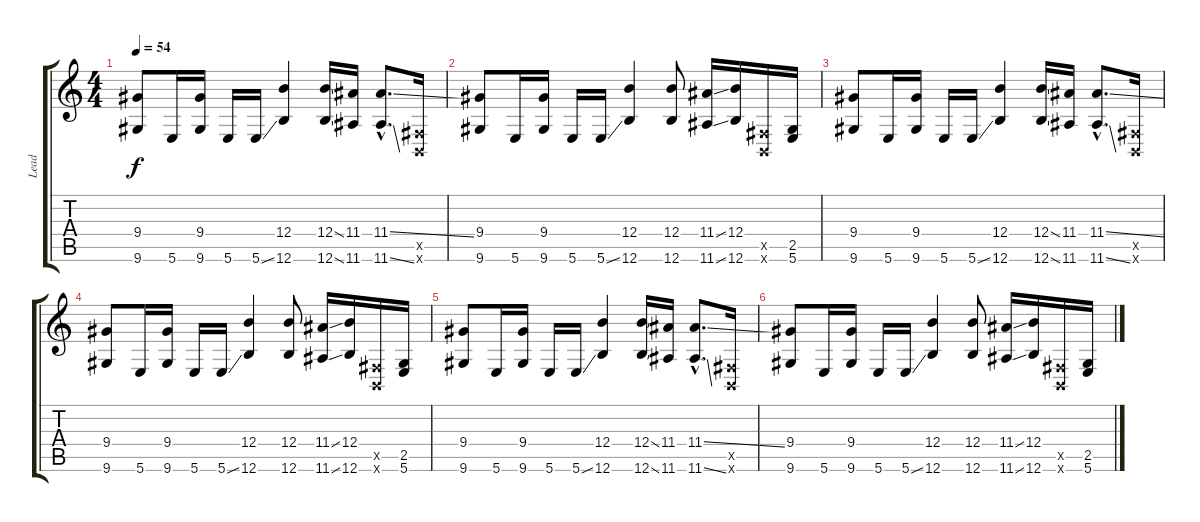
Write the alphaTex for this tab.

\track ("Lead" "Lead") {instrument distortionguitar}
\staff {score tabs}
\tuning (Db4 Ab3 E3 B2 Gb2 B1) {hide}
\ts (4 4)
\tempo 54
\clef g2
\ks c
(9.4 9.6).8{dy f} 5.6.16 (9.4 9.6).16 5.6.16 5.6{ss}.16 (12.4 12.6).4 (12.4{ss} 12.6{ss}).16 (11.4 11.6).16 (11.4{ss hac} 11.6{ss hac}).8{d} (0.5{x} 0.6{x}).16 |
(9.4 9.6).8 5.6.16 (9.4 9.6).16 5.6.16 5.6{ss}.16 (12.4 12.6).4 (12.4 12.6).8 (11.4{ss} 11.6{ss}).16 (12.4 12.6).16 (0.5{x} 0.6{x}).16 (2.5 5.6).16 |
(9.4 9.6).8{volume 8} 5.6.16 (9.4 9.6).16 5.6.16 5.6{ss}.16 (12.4 12.6).4 (12.4{ss} 12.6{ss}).16 (11.4 11.6).16 (11.4{ss hac} 11.6{ss hac}).8{d} (0.5{x} 0.6{x}).16 |
(9.4 9.6).8 5.6.16 (9.4 9.6).16 5.6.16 5.6{ss}.16 (12.4 12.6).4 (12.4 12.6).8 (11.4{ss} 11.6{ss}).16 (12.4 12.6).16 (0.5{x} 0.6{x}).16 (2.5 5.6).16 |
(9.4 9.6).8{volume 0} 5.6.16 (9.4 9.6).16 5.6.16 5.6{ss}.16 (12.4 12.6).4 (12.4{ss} 12.6{ss}).16 (11.4 11.6).16 (11.4{ss hac} 11.6{ss hac}).8{d} (0.5{x} 0.6{x}).16 |
(9.4 9.6).8 5.6.16 (9.4 9.6).16 5.6.16 5.6{ss}.16 (12.4 12.6).4 (12.4 12.6).8 (11.4{ss} 11.6{ss}).16 (12.4 12.6).16 (0.5{x} 0.6{x}).16 (2.5 5.6).16
